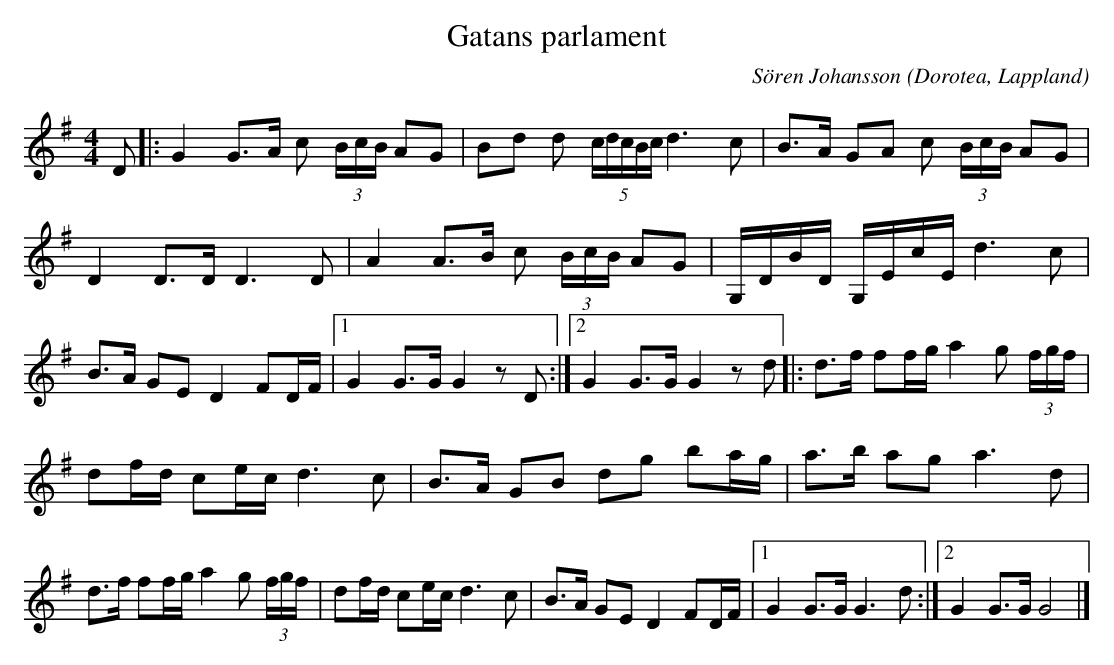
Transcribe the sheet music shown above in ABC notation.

X:1
T:Gatans parlament
C:Sören Johansson
O:Dorotea, Lappland
M:4/4
L:1/16
K:G
D2|:G4 G3A c2 (3BcB A2G2|B2d2 d2 (5cdcBc d6 c2|B3A G2A2 c2 (3BcB A2G2|D4 D3D D6 D2|A4 A3B c2 (3BcB A2G2|G,DBD G,EcE d6 c2|B3A G2E2 D4 F2DF|1G4 G3G G4 z2 D2 :|2G4 G3G G4 z2 d2|:d3f f2fg a4 g2 (3fgf|d2fd c2ec d6 c2|B3A G2B2 d2g2 b2ag|a3b a2g2 a6 d2|d3f f2fg a4 g2 (3fgf|d2fd c2ec d6 c2|B3A G2E2 D4 F2DF|1 G4 G3G G6 d2:|2G4 G3G G8|]
